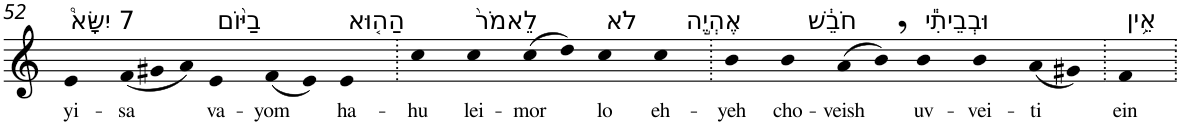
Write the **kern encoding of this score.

**kern	**text
*part1	*part1
*staff1	*staff1
*I"Piano	*
*I'Pno	*
!!LO:PB:g=z
*clefG2	*
*k[]	*
=52	=52
!LO:TX:a:t=7 יִשָּׂא֩	!
!	!LO:LY:b
4e	yi-
!	!LO:LY:b
(12f	-sa
12g#X	.
12a)	.
!LO:TX:a:t=בַיּ֨וֹם	!
!	!LO:LY:b
4e	va-
!	!LO:LY:b
(8f	-yom
8e)	.
!LO:TX:a:t=הַה֤וּא	!
!	!LO:LY:b
4e	ha-
=53.	=53.
!	!LO:LY:b
4cc	-hu
!LO:TX:a:t=לֵאמֹר֙	!
!	!LO:LY:b
4cc	lei-
!	!LO:LY:b
(8cc	-mor
8dd)	.
!LO:TX:a:t=לֹא	!
!	!LO:LY:b
4cc	lo
!LO:TX:a:t=אֶהְיֶ֣ה	!
!	!LO:LY:b
4cc	eh-
=54.	=54.
!	!LO:LY:b
4b	-yeh
!LO:TX:a:t=חֹבֵ֔שׁ	!
!	!LO:LY:b
4b	cho-
!	!LO:LY:b
(8a	-veish
8b,)	.
!LO:TX:a:t=וּבְבֵיתִ֕י	!
!	!LO:LY:b
4b	uv-
!	!LO:LY:b
4b	-vei-
!	!LO:LY:b
(8a	-ti
8g#X)	.
=55.	=55.
!LO:TX:a:t=אֵ֥ין	!
!	!LO:LY:b
4f	ein
=.	=.
*-	*-
